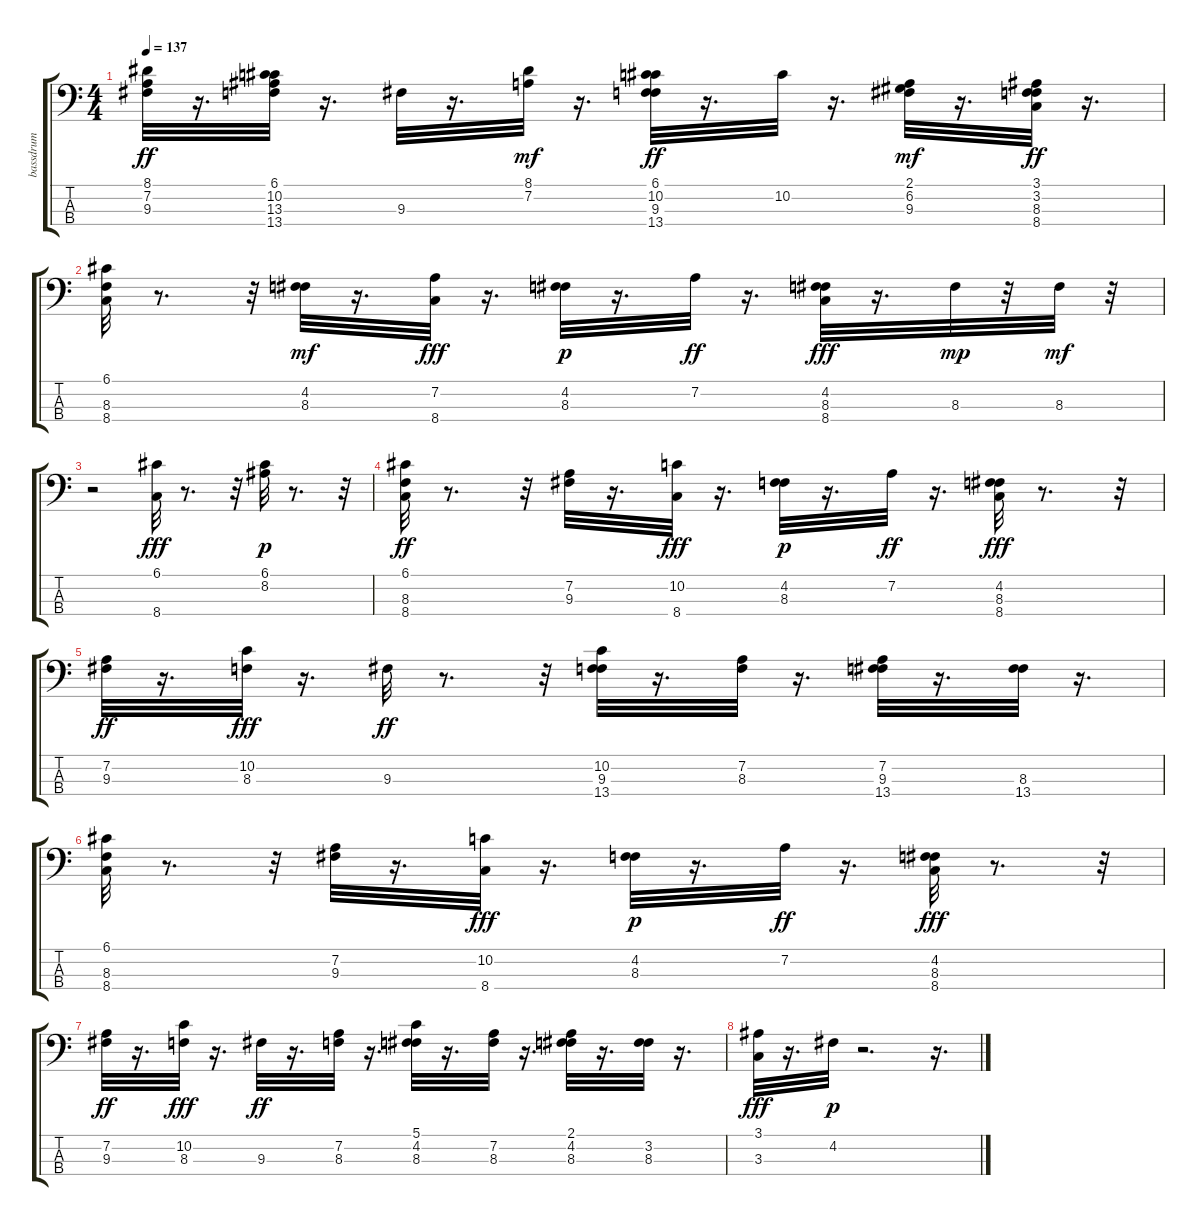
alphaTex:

\track ("bassdrum" "bassdrum") {instrument distortionguitar}
\staff {score tabs}
\tuning (G2 D2 A1 E1) {hide}
\ts (4 4)
\tempo 137
\clef f4
\ks c
(8.1 7.2 9.3).32{dy ff} r.16{d} (6.1 10.2 13.3 13.4).32 r.16{d} 9.3.32 r.16{d} (8.1 7.2).32{dy mf} r.16{d} (6.1 10.2 9.3 13.4).32{dy ff} r.16{d} 10.2.32 r.16{d} (2.1 6.2 9.3).32{dy mf} r.16{d} (3.1 3.2 8.3 8.4).32{dy ff} r.16{d} |
(6.1 8.3 8.4).32 r.8{d} r.32 (4.2 8.3).32{dy mf} r.16{d} (7.2 8.4).32{dy fff} r.16{d} (4.2 8.3).32{dy p} r.16{d} 7.2.32{dy ff} r.16{d} (4.2 8.3 8.4).32{dy fff} r.16{d} 8.3.32{dy mp} r.32 8.3.32{dy mf} r.32 |
r.2 (6.1 8.4).32{dy fff} r.8{d} r.32 (6.1 8.2).32{dy p} r.8{d} r.32 |
(6.1 8.3 8.4).32{dy ff} r.8{d} r.32 (7.2 9.3).32 r.16{d} (10.2 8.4).32{dy fff} r.16{d} (4.2 8.3).32{dy p} r.16{d} 7.2.32{dy ff} r.16{d} (4.2 8.3 8.4).32{dy fff} r.8{d} r.32 |
(7.2 9.3).32{dy ff} r.16{d} (10.2 8.3).32{dy fff} r.16{d} 9.3.32{dy ff} r.8{d} r.32 (10.2 9.3 13.4).32 r.16{d} (7.2 8.3).32 r.16{d} (7.2 9.3 13.4).32 r.16{d} (8.3 13.4).32 r.16{d} |
(6.1 8.3 8.4).32 r.8{d} r.32 (7.2 9.3).32 r.16{d} (10.2 8.4).32{dy fff} r.16{d} (4.2 8.3).32{dy p} r.16{d} 7.2.32{dy ff} r.16{d} (4.2 8.3 8.4).32{dy fff} r.8{d} r.32 |
(7.2 9.3).32{dy ff} r.16{d} (10.2 8.3).32{dy fff} r.16{d} 9.3.32{dy ff} r.16{d} (7.2 8.3).32 r.16{d} (5.1 4.2 8.3).32 r.16{d} (7.2 8.3).32 r.16{d} (2.1 4.2 8.3).32 r.16{d} (3.2 8.3).32 r.16{d} |
(3.1 3.3).32{dy fff} r.16{d} 4.2.32{dy p} r.2{d} r.16{d}
